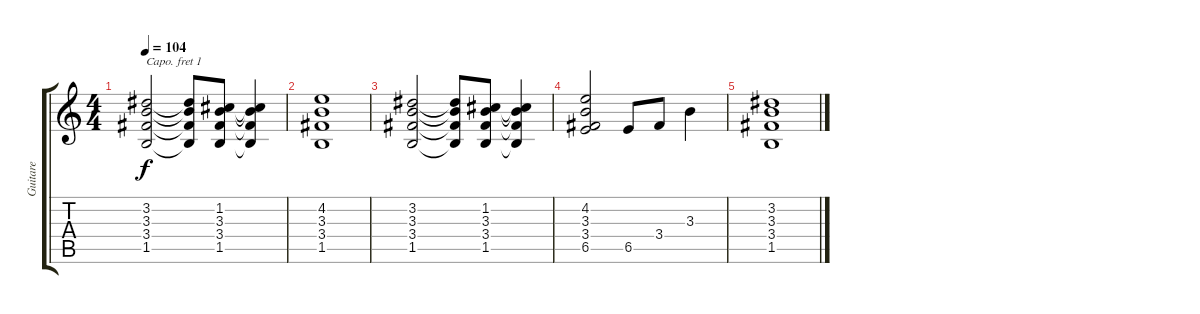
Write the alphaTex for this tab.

\track ("Guitare" "Guitare") {instrument acousticguitarsteel}
\staff {score tabs}
\capo 1
\tuning (E4 B3 G3 D3 A2 E2) {hide}
\ts (4 4)
\tempo 104
\clef g2
\ks c
(3.2 3.3 3.4 1.5).2{dy f} (3.2{t} 3.3{t} 3.4{t} 1.5{t}).8 (1.2 3.3 3.4 1.5).8 (1.2{t} 3.3{t} 3.4{t} 1.5{t}).4 |
(4.2 3.3 3.4 1.5).1 |
(3.2 3.3 3.4 1.5).2 (3.2{t} 3.3{t} 3.4{t} 1.5{t}).8 (1.2 3.3 3.4 1.5).8 (1.2{t} 3.3{t} 3.4{t} 1.5{t}).4 |
(4.2 3.3 3.4 6.5).2 6.5.8 3.4.8 3.3.4 |
(3.2 3.3 3.4 1.5).1
